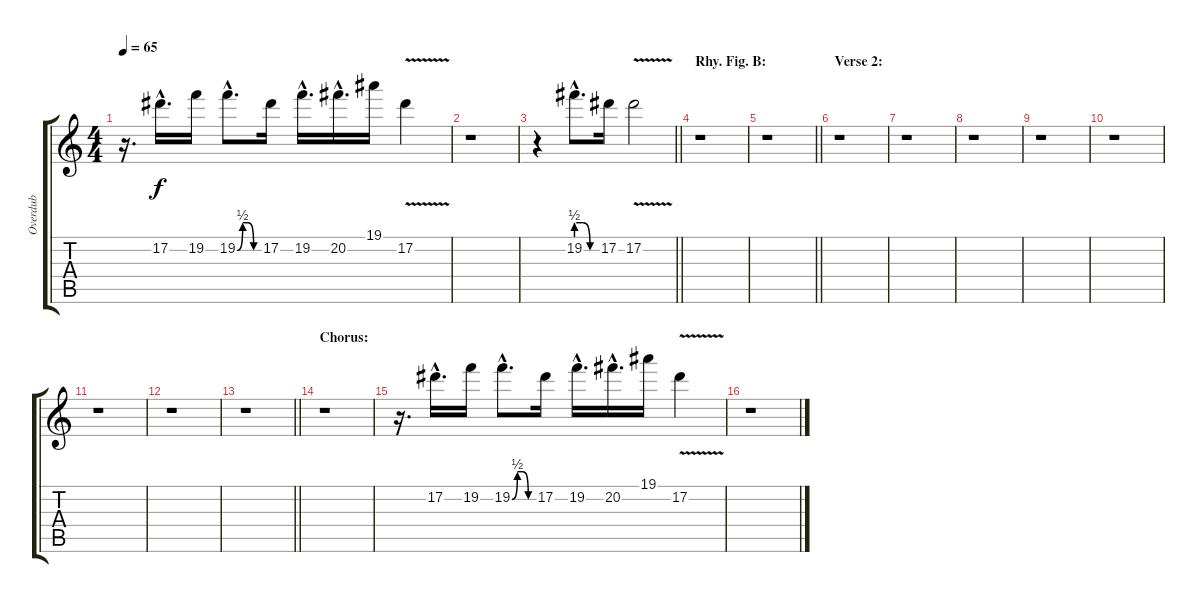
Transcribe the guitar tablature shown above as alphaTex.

\track ("Overdub" "Overdub") {instrument distortionguitar}
\staff {score tabs}
\tuning (Eb4 Bb3 Gb3 Db3 Ab2 Eb2) {hide}
\ts (4 4)
\tempo 65
\clef g2
\ks c
r.16{d dy f} 17.2{hac}.16{d} 19.2.16 19.2{be (custom 0 0 15 2 30 2 45 0 60 0) hac}.8{d} 17.2.16 19.2{hac}.16{d} 20.2{hac}.16{d} 19.1.16 17.2{v}.4 |
r.1 |
\barLineRight lightlight
r.4 19.2{be (custom 0 2 20 2 40 0 60 0) hac}.8{d} 17.2.16 17.2{v}.2 |
\section ("" "Rhy. Fig. B:")
r.1 |
\barLineRight lightlight
r.1 |
\section ("" "Verse 2:")
r.1 |
r.1 |
r.1 |
r.1 |
r.1 |
r.1 |
r.1 |
\barLineRight lightlight
r.1 |
\section ("" "Chorus:")
r.1 |
r.16{d} 17.2{hac}.16{d} 19.2.16 19.2{be (custom 0 0 15 2 30 2 45 0 60 0) hac}.8{d} 17.2.16 19.2{hac}.16{d} 20.2{hac}.16{d} 19.1.16 17.2{v}.4 |
r.1
